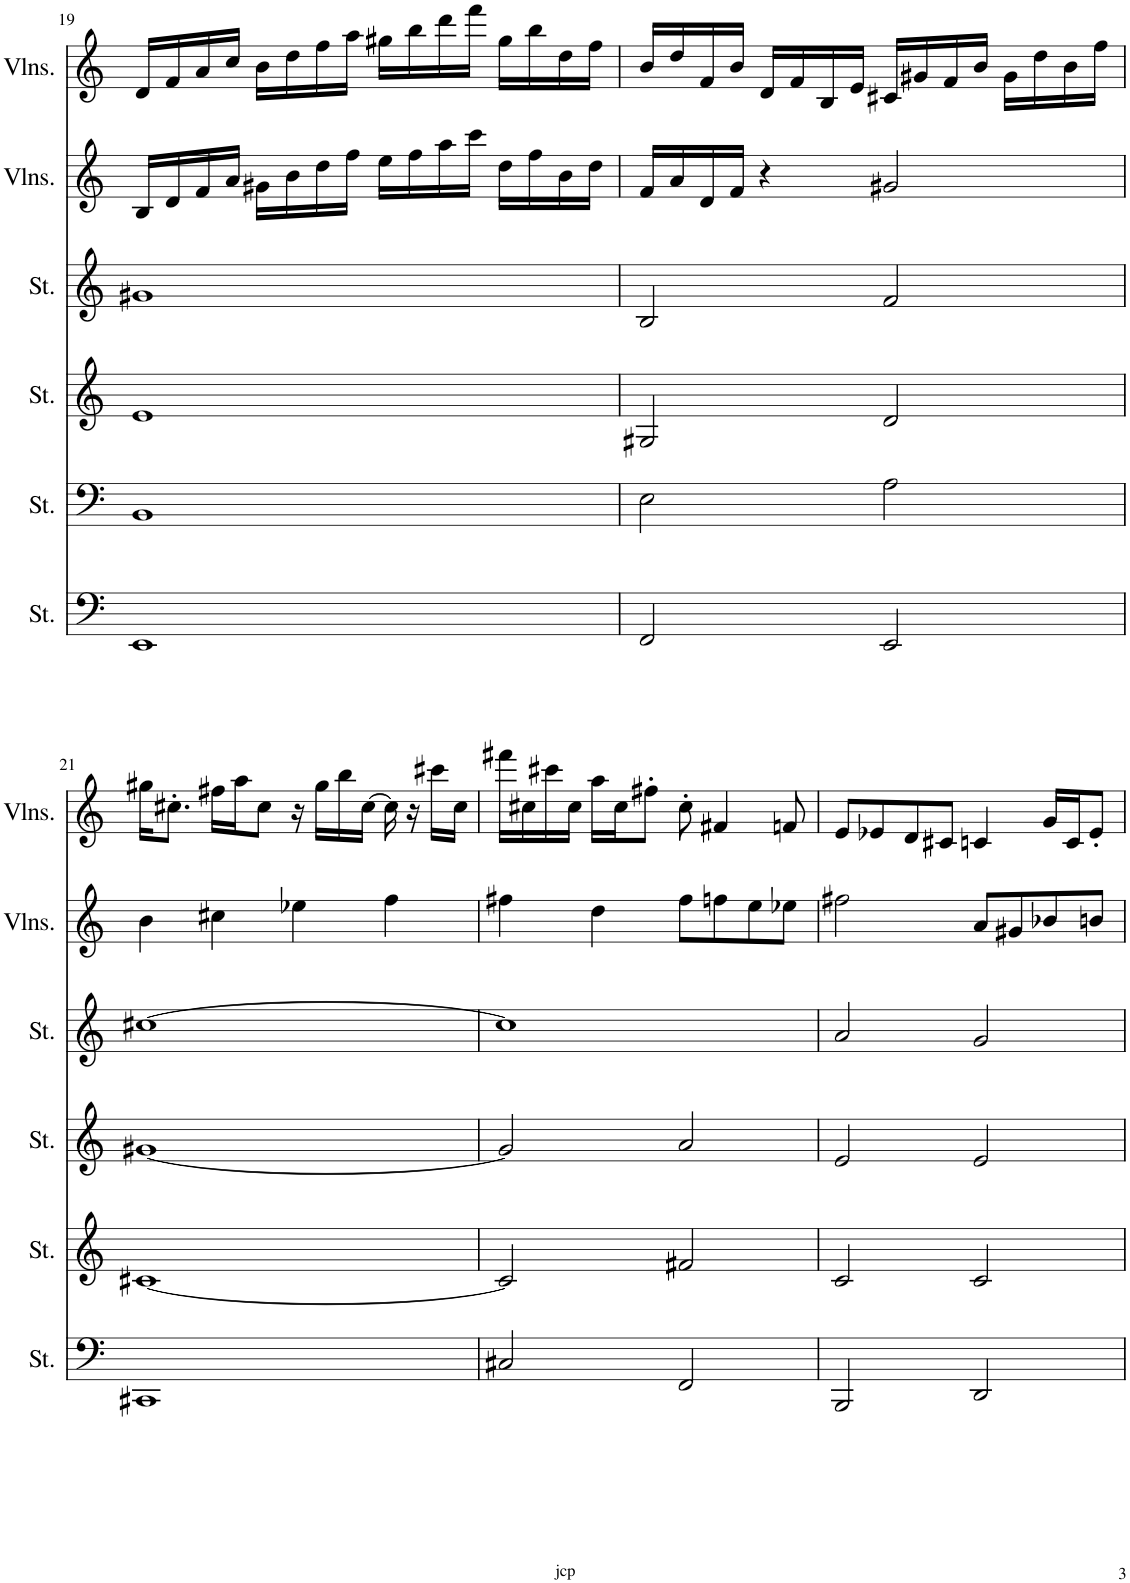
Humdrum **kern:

**kern	**kern	**kern	**kern	**kern	**kern
*part6	*part5	*part4	*part3	*part2	*part1
*staff6	*staff5	*staff4	*staff3	*staff2	*staff1
*I"Cordes	*I"Cordes	*I"Cordes	*I"Cordes	*I"Violons	*I"Violons
*	*	*	*	*I'Vlns.	*I'Vlns.
!!LO:PB:g=z
*clefF4	*clefG2	*clefF4	*clefF4	*clefG2	*clefG2
*k[]	*k[]	*k[]	*k[]	*k[]	*k[]
*M4/4	*M4/4	*M4/4	*M4/4	*M4/4	*M4/4
=19	=19	=19	=19	=19	=19
1EE	1BB	1e	1g#X	16B/LL	16d/LL
.	.	.	.	16d/	16f/
.	.	.	.	16f/	16a/
.	.	.	.	16a/JJ	16cc/JJ
.	.	.	.	16g#X\LL	16b\LL
.	.	.	.	16b\	16dd\
.	.	.	.	16dd\	16ff\
.	.	.	.	16ff\JJ	16aa\JJ
.	.	.	.	16ee\LL	16gg#X\LL
.	.	.	.	16ff\	16bb\
.	.	.	.	16aa\	16ddd\
.	.	.	.	16ccc\JJ	16fff\JJ
.	.	.	.	16dd\LL	16gg#\LL
.	.	.	.	16ff\	16bb\
.	.	.	.	16b\	16dd\
.	.	.	.	16dd\JJ	16ff\JJ
=20	=20	=20	=20	=20	=20
2FF/	2E\	2G#X/	2B/	16f/LL	16b/LL
.	.	.	.	16a/	16dd/
.	.	.	.	16d/	16f/
.	.	.	.	16f/JJ	16b/JJ
.	.	.	.	4r	16d/LL
.	.	.	.	.	16f/
.	.	.	.	.	16B/
.	.	.	.	.	16e/JJ
2EE/	2A\	2d/	2f/	2g#X/	16c#X/LL
.	.	.	.	.	16g#X/
.	.	.	.	.	16f/
.	.	.	.	.	16b/JJ
.	.	.	.	.	16g#\LL
.	.	.	.	.	16dd\
.	.	.	.	.	16b\
.	.	.	.	.	16ff\JJ
!!LO:LB:g=z
=21	=21	=21	=21	=21	=21
1CC#X	[1c#X	[1g#X	[1cc#X	4b\	16gg#X\KL
.	.	.	.	.	8.cc#X'\J
.	.	.	.	4cc#X\	16ff#X\LL
.	.	.	.	.	16aa\J
.	.	.	.	.	8cc#\J
.	.	.	.	4ee-X\	16r
.	.	.	.	.	16gg#\LL
.	.	.	.	.	16bb\
.	.	.	.	.	[16cc#\JJ
.	.	.	.	4ff\	16cc#\]
.	.	.	.	.	16r
.	.	.	.	.	16ccc#X\LL
.	.	.	.	.	16cc#\JJ
=22	=22	=22	=22	=22	=22
2C#X/	2c#/]	2g#/]	1cc#]	4ff#X\	16fff#X\LL
.	.	.	.	.	16cc#X\
.	.	.	.	.	16ccc#X\
.	.	.	.	.	16cc#\JJ
.	.	.	.	4dd\	16aa\LL
.	.	.	.	.	16cc#\J
.	.	.	.	.	8ff#X'\J
2FF/	2f#X/	2a/	.	8ff#\L	8cc#'\
.	.	.	.	8ffn\	4f#X/
.	.	.	.	8ee\	.
.	.	.	.	8ee-X\J	8fn/
=23	=23	=23	=23	=23	=23
2BBB/	2c/	2e/	2a/	2ff#X\	8e/L
.	.	.	.	.	8e-X/
.	.	.	.	.	8d/
.	.	.	.	.	8c#X/J
2DD/	2c/	2e/	2g/	8a/L	4cn/
.	.	.	.	8g#X/	.
.	.	.	.	8b-X/	16g/LL
.	.	.	.	.	16c/J
.	.	.	.	8bn/J	8e-'/J
=	=	=	=	=	=
*-	*-	*-	*-	*-	*-
